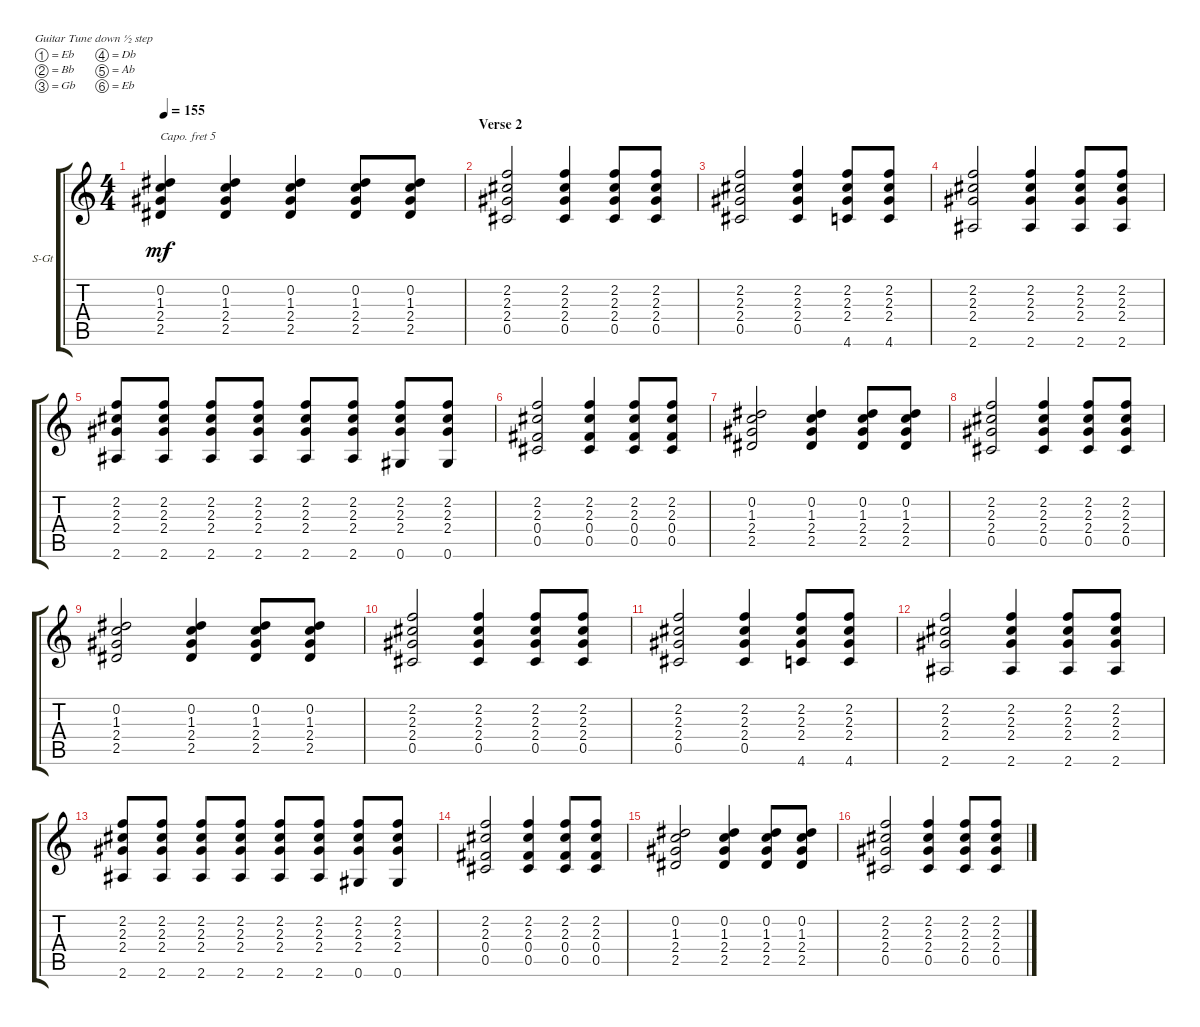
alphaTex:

\defaultSystemsLayout 4
\bracketExtendMode groupsimilarinstruments
\firstSystemTrackNameOrientation horizontal
\otherSystemsTrackNameOrientation horizontal
\track ("Steel Guitar" "S-Gt") {instrument acousticguitarsteel}
\staff {score tabs}
\capo 5
\tuning (Eb4 Bb3 Gb3 Db3 Ab2 Eb2)
\ts (4 4)
\tempo 155
\clef g2
\ks c
(2.5 2.4 1.3 0.2).4{dy mf} (2.5 2.4 1.3 0.2).4 (2.5 2.4 1.3 0.2).4 (2.5 2.4 1.3 0.2).8 (2.5 2.4 1.3 0.2).8 |
\section ("" "Verse 2")
(0.5 2.4 2.3 2.2).2 (0.5 2.4 2.3 2.2).4 (0.5 2.4 2.3 2.2).8 (0.5 2.4 2.3 2.2).8 |
(0.5 2.4 2.3 2.2).2 (0.5 2.4 2.3 2.2).4 (2.4 2.3 2.2 4.6).8 (2.4 2.3 2.2 4.6).8 |
(2.4 2.3 2.2 2.6).2 (2.4 2.3 2.2 2.6).4 (2.4 2.3 2.2 2.6).8 (2.4 2.3 2.2 2.6).8 |
(2.4 2.3 2.2 2.6).8 (2.4 2.3 2.2 2.6).8 (2.4 2.3 2.2 2.6).8 (2.4 2.3 2.2 2.6).8 (2.4 2.3 2.2 2.6).8 (2.4 2.3 2.2 2.6).8 (2.4 2.3 2.2 0.6).8 (2.4 2.3 2.2 0.6).8 |
(0.5 0.4 2.3 2.2).2 (0.5 0.4 2.3 2.2).4 (0.5 0.4 2.3 2.2).8 (0.5 0.4 2.3 2.2).8 |
(2.5 2.4 1.3 0.2).2 (2.5 2.4 1.3 0.2).4 (2.5 2.4 1.3 0.2).8 (2.5 2.4 1.3 0.2).8 |
(0.5 2.4 2.3 2.2).2 (0.5 2.4 2.3 2.2).4 (0.5 2.4 2.3 2.2).8 (0.5 2.4 2.3 2.2).8 |
(2.5 2.4 1.3 0.2).2 (2.5 2.4 1.3 0.2).4 (2.5 2.4 1.3 0.2).8 (2.5 2.4 1.3 0.2).8 |
(0.5 2.4 2.3 2.2).2 (0.5 2.4 2.3 2.2).4 (0.5 2.4 2.3 2.2).8 (0.5 2.4 2.3 2.2).8 |
(0.5 2.4 2.3 2.2).2 (0.5 2.4 2.3 2.2).4 (2.4 2.3 2.2 4.6).8 (2.4 2.3 2.2 4.6).8 |
(2.4 2.3 2.2 2.6).2 (2.4 2.3 2.2 2.6).4 (2.4 2.3 2.2 2.6).8 (2.4 2.3 2.2 2.6).8 |
(2.4 2.3 2.2 2.6).8 (2.4 2.3 2.2 2.6).8 (2.4 2.3 2.2 2.6).8 (2.4 2.3 2.2 2.6).8 (2.4 2.3 2.2 2.6).8 (2.4 2.3 2.2 2.6).8 (2.4 2.3 2.2 0.6).8 (2.4 2.3 2.2 0.6).8 |
(0.5 0.4 2.3 2.2).2 (0.5 0.4 2.3 2.2).4 (0.5 0.4 2.3 2.2).8 (0.5 0.4 2.3 2.2).8 |
(2.5 2.4 1.3 0.2).2 (2.5 2.4 1.3 0.2).4 (2.5 2.4 1.3 0.2).8 (2.5 2.4 1.3 0.2).8 |
(0.5 2.4 2.3 2.2).2 (0.5 2.4 2.3 2.2).4 (0.5 2.4 2.3 2.2).8 (0.5 2.4 2.3 2.2).8
